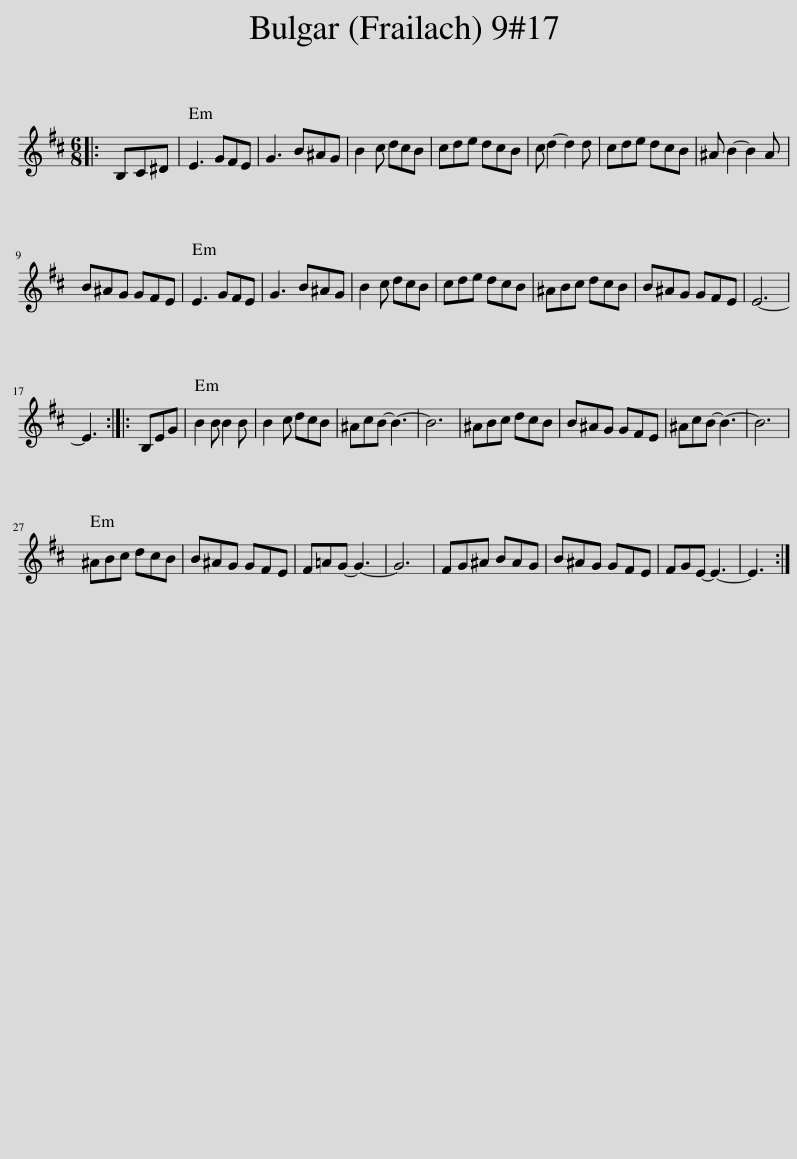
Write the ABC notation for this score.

X:1
L:1/8
M:6/8
I:linebreak $
K:D
V:1 treble
V:1
|: B,C^D | E3 GFE | G3 B^AG | B2 c dcB | cde dcB | %5
 c d2- d2 d | cde dcB | ^A B2- B2 A |$ B^AG GFE | E3 GFE | %10
 G3 B^AG | B2 c dcB | cde dcB | ^ABc dcB | B^AG GFE | %15
 E6- |$ E3 :: B,EG | B2 B B2 B | B2 c dcB | %20
 ^AcB- B3- | B6 | ^ABc dcB | B^AG GFE | ^AcB- B3- | %25
 B6 |$ ^ABc dcB | B^AG GFE | F=AG- G3- | G6 | %30
 FG^A BAG | B^AG GFE | FGE- E3- | E3 :| %34
